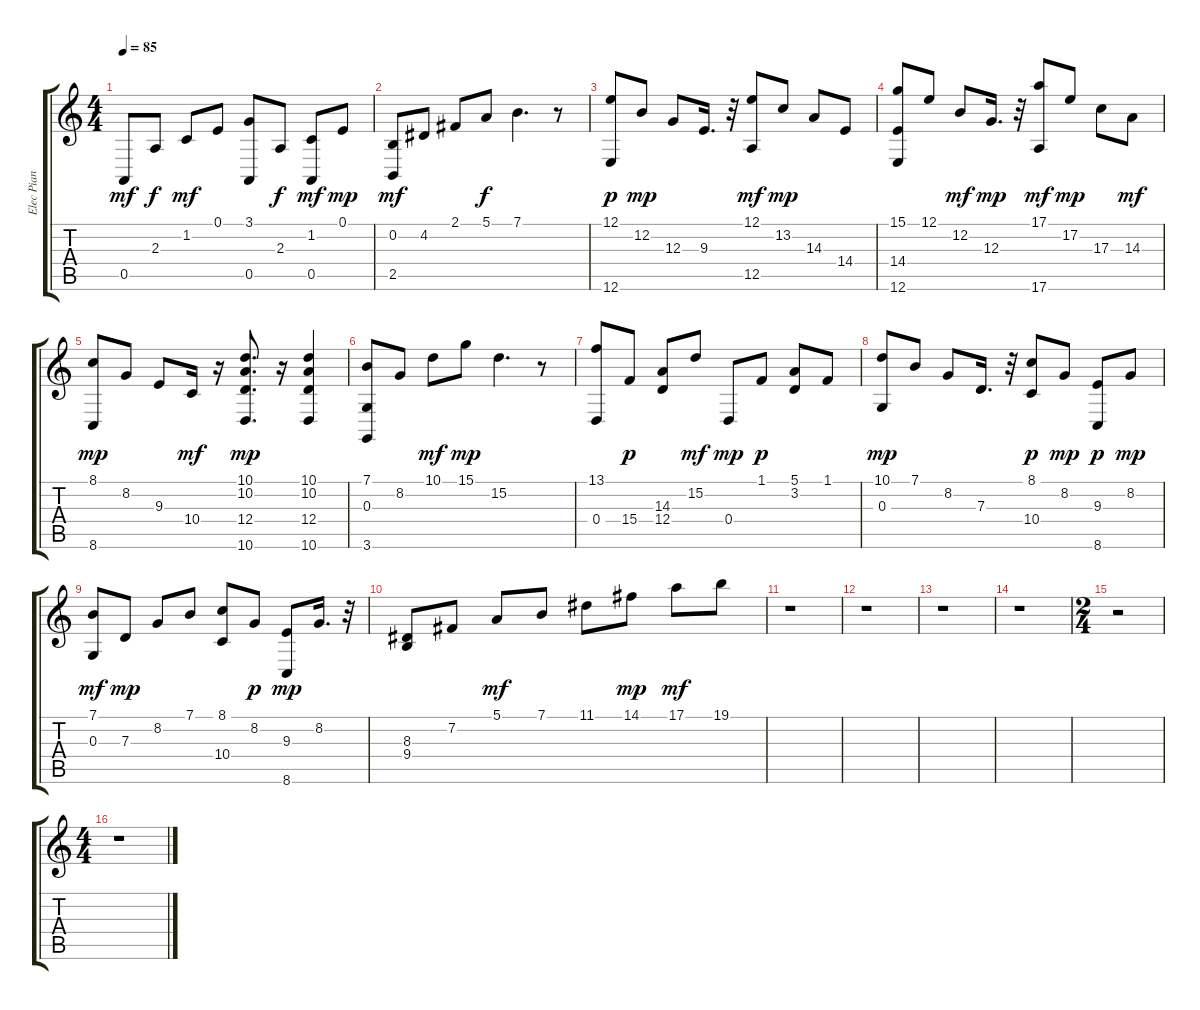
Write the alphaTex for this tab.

\track ("Elec Pian" "Elec Pian") {instrument electricpiano1}
\staff {score tabs}
\tuning (E4 B3 G3 D3 A2 E2) {hide}
\ts (4 4)
\tempo 85
\clef g2
\ks c
0.5.8{dy mf} 2.3.8{dy f} 1.2.8{dy mf} 0.1.8 (3.1 0.5).8 2.3.8{dy f} (1.2 0.5).8{dy mf} 0.1.8{dy mp} |
(0.2 2.5).8{dy mf} 4.2.8 2.1.8 5.1.8{dy f} 7.1.4{d} r.8 |
(12.1 12.6).8{dy p} 12.2.8{dy mp} 12.3.8 9.3.16{d} r.32 (12.1 12.5).8{dy mf} 13.2.8{dy mp} 14.3.8 14.4.8 |
(15.1 14.4 12.6).8 12.1.8 12.2.8{dy mf} 12.3.16{d dy mp} r.32 (17.1 17.6).8{dy mf} 17.2.8{dy mp} 17.3.8 14.3.8{dy mf} |
(8.1 8.6).8{dy mp} 8.2.8 9.3.8 10.4.16{dy mf} r.16 (10.1 10.2 12.4 10.6).8{d dy mp} r.16 (10.1 10.2 12.4 10.6).4 |
(7.1 0.3 3.6).8 8.2.8 10.1.8{dy mf} 15.1.8{dy mp} 15.2.4{d} r.8 |
(13.1 0.4).8 15.4.8{dy p} (14.3 12.4).8 15.2.8{dy mf} 0.4.8{dy mp} 1.1.8{dy p} (5.1 3.2).8 1.1.8 |
(10.1 0.3).8{dy mp} 7.1.8 8.2.8 7.3.16{d} r.32 (8.1 10.4).8{dy p} 8.2.8{dy mp} (9.3 8.6).8{dy p} 8.2.8{dy mp} |
(7.1 0.3).8{dy mf} 7.3.8{dy mp} 8.2.8 7.1.8 (8.1 10.4).8 8.2.8{dy p} (9.3 8.6).8{dy mp} 8.2.16{d} r.32 |
(8.3 9.4).8 7.2.8 5.1.8{dy mf} 7.1.8 11.1.8 14.1.8{dy mp} 17.1.8{dy mf} 19.1.8 |
r.1 |
r.1 |
r.1 |
r.1 |
\ts (2 4)
r.2 |
\ts (4 4)
r.1
